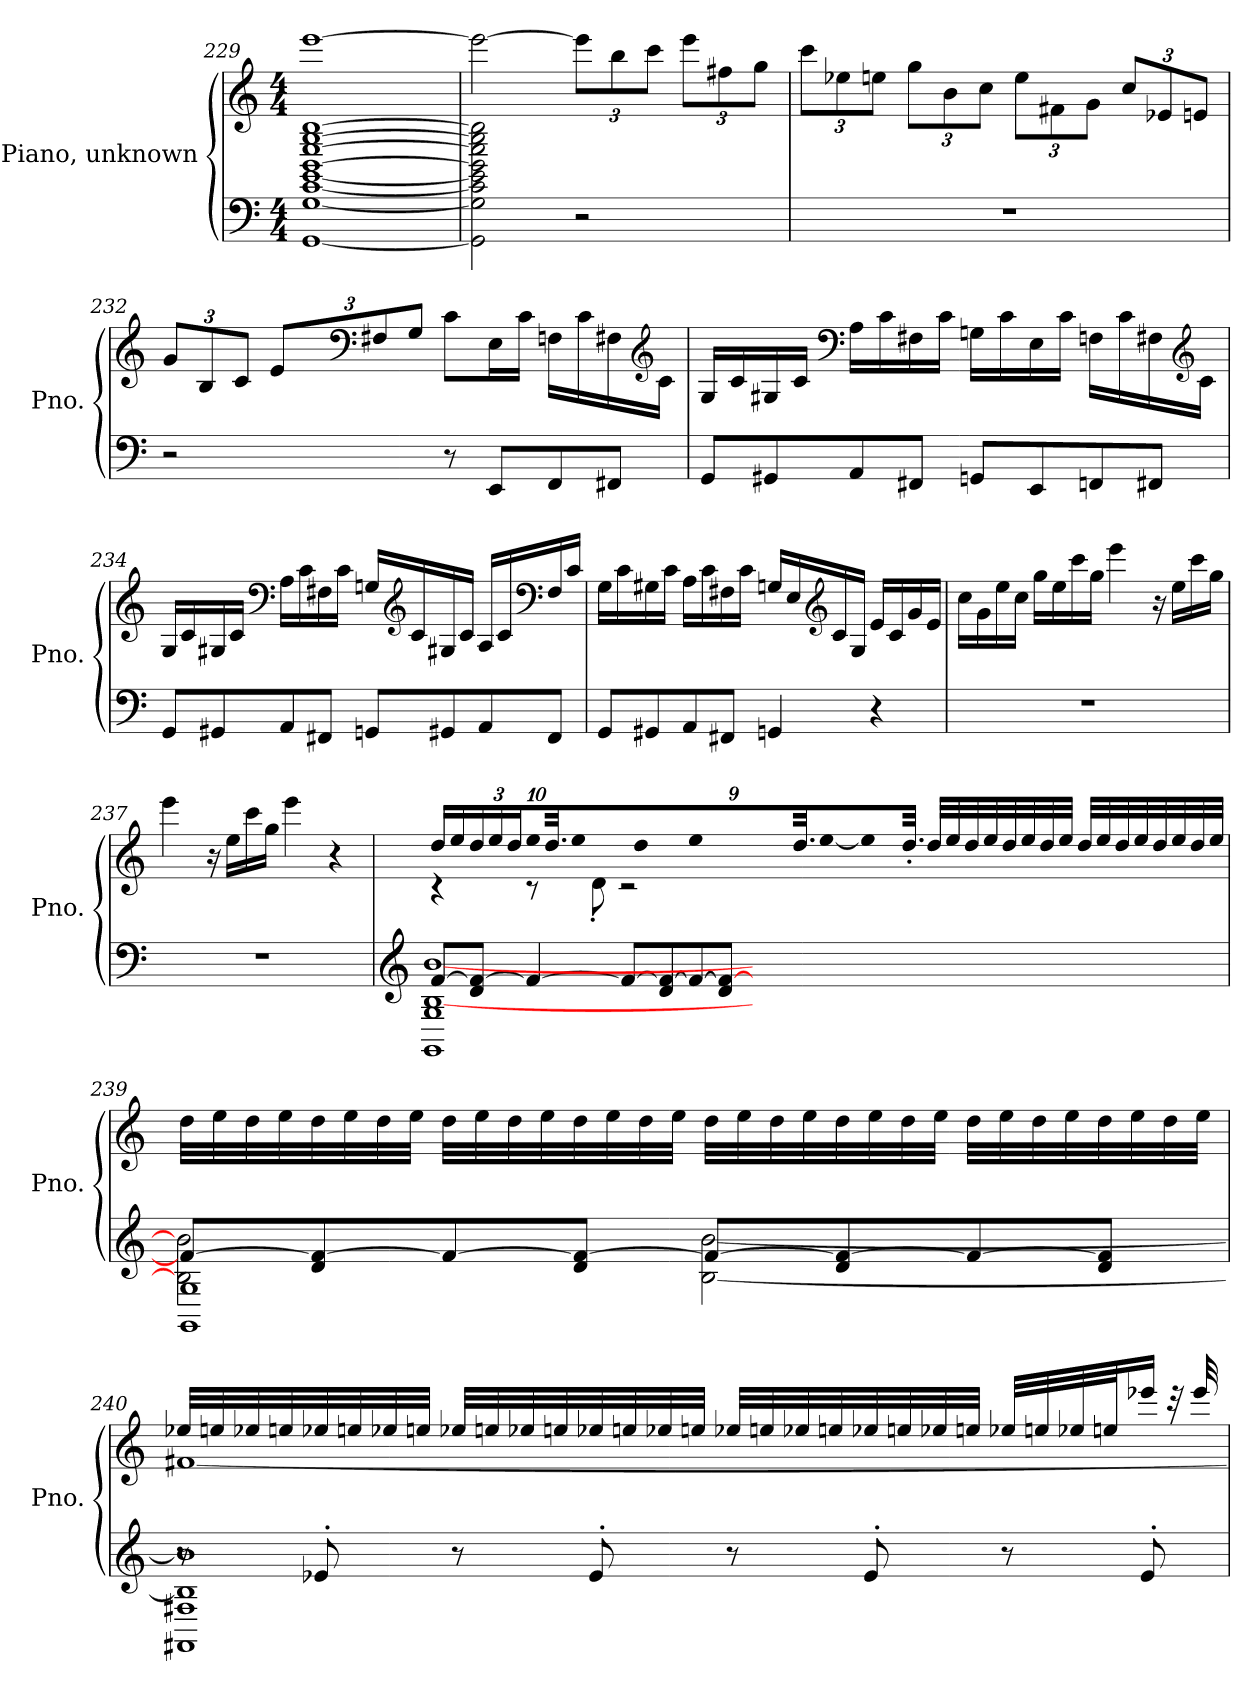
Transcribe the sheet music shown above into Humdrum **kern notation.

**kern	**kern
*part1	*part1
*staff2	*staff1
*I"Piano, unknown	*
*I'Pno.	*
*clefF4	*clefG2
*k[]	*k[]
*M4/4	*M4/4
=229	=229
[1GG [1G [1c [1e [1g [1cc [1ee [1gg	[1eee
=230	=230
2GG\] 2G\] 2c\] 2e\] 2g\] 2cc\] 2ee\] 2gg\]	2eee\_
*	*Xbrackettup
2r	12eee\L]
.	12bb\
.	12ccc\J
.	12eee\L
.	12ff#X\
.	12gg\J
!!LO:PB:g=z
=231	=231
1r	12ccc\L
.	12ee-X\
.	12een\J
.	12gg\L
.	12b\
.	12cc\J
.	12ee\L
.	12f#X\
.	12g\J
.	12cc/L
.	12e-X/
.	12en/J
=232	=232
2r	12g/L
.	12B/
.	12c/J
.	12e/L
*	*clefF4
.	12F#X/
.	12G/J
8r	8c\L
8EE/L	16E\L
.	16c\JJ
8FF/	16Fn\LL
.	16c\
8FF#X/J	16F#X\
*	*clefG2
.	16c\JJ
!!LO:LB:g=z
=233	=233
8GG/L	16G/LL
.	16c/
8GG#X/	16G#X/
.	16c/JJ
*	*clefF4
8AA/	16A\LL
.	16c\
8FF#X/J	16F#X\
.	16c\JJ
8GGn/L	16Gn\LL
.	16c\
8EE/	16E\
.	16c\JJ
8FFn/	16Fn\LL
.	16c\
8FF#X/J	16F#X\
*	*clefG2
.	16c\JJ
!!LO:LB:g=z
=234	=234
8GG/L	16G/LL
.	16c/
8GG#X/	16G#X/
.	16c/JJ
*	*clefF4
8AA/	16A\LL
.	16c\
8FF#X/J	16F#X\
.	16c\JJ
8GGn/L	16Gn/LL
*	*clefG2
.	16c/
8GG#X/	16G#X/
.	16c/JJ
8AA/	16A/LL
.	16c/
*	*clefF4
8FF#/J	16F#/
.	16c/JJ
=235	=235
8GG/L	16G\LL
.	16c\
8GG#X/	16G#X\
.	16c\JJ
8AA/	16A\LL
.	16c\
8FF#X/J	16F#X\
.	16c\JJ
4GGn/	16Gn/LL
.	16E/
*	*clefG2
.	16c/
.	16G/JJ
4r	16e/LL
.	16c/
.	16g/
.	16e/JJ
!!LO:LB:g=z
=236	=236
1r	16cc\LL
.	16g\
.	16ee\
.	16cc\JJ
.	16gg\LL
.	16ee\
.	16ccc\
.	16gg\JJ
.	4eee\
.	16r
.	16ee\LL
.	16ccc\
.	16gg\JJ
=237	=237
1r	4eee\
.	16r
.	16ee\LL
.	16ccc\
.	16gg\JJ
.	4eee\
.	4r
!!LO:LB:g=z
=238	=238
*clefG2	*
*^	*^
[8f/L	1GG 1G [1B [1b	16dd/LL	4r
.	.	16ee/	.
8d/ 8f/_J	.	24dd/	.
.	.	24ee/	.
.	.	24dd/	.
!	!	!LO:N:vis=64	!
4f/_	.	640%9ee/KL	8r
.	.	36.dd/	.
!	!	!LO:N:vis=32	!
.	.	1920%53ee/	.
!	!	!LO:N:vis=32	!
.	.	1920%53dd/	.
!	!	!LO:N:vis=32	!
.	.	1920%53ee/	.
.	.	.	8d'\
.	.	1920ryy	.
.	.	36.dd/	.
!	!	!LO:N:vis=64	!
.	.	[640%9ee/L	.
!	!	!LO:N:vis=64	!
.	.	640%9ee/J]	.
.	.	36.dd'/JJJ	.
8f/L_	.	.	2r
.	.	32dd/LLL	.
.	.	32ee/	.
.	.	32dd/	.
.	.	32ee/	.
8d/ 8f/_	.	.	.
.	.	32dd/	.
.	.	32ee/	.
.	.	32dd/	.
.	.	32ee/JJJ	.
8f/_	.	.	.
.	.	32dd/LLL	.
.	.	32ee/	.
.	.	32dd/	.
.	.	32ee/	.
8d/ 8f/_J	.	.	.
.	.	32dd/	.
.	.	32ee/	.
.	.	32dd/	.
.	.	32ee/JJJ	.
1920ryy	1920ryy	.	1920ryy
*	*	*v	*v
!!LO:LB:g=z
=239	=239	=239
*	*^	*
8f/L_	2B\] 2b\]	1GG 1G	32dd\LLL
.	.	.	32ee\
.	.	.	32dd\
.	.	.	32ee\
8d/ 8f/_	.	.	32dd\
.	.	.	32ee\
.	.	.	32dd\
.	.	.	32ee\JJJ
8f/_	.	.	32dd\LLL
.	.	.	32ee\
.	.	.	32dd\
.	.	.	32ee\
8d/ 8f/_J	.	.	32dd\
.	.	.	32ee\
.	.	.	32dd\
.	.	.	32ee\JJJ
8f/L_	[2B\ [2b\	.	32dd\LLL
.	.	.	32ee\
.	.	.	32dd\
.	.	.	32ee\
8d/ 8f/_	.	.	32dd\
.	.	.	32ee\
.	.	.	32dd\
.	.	.	32ee\JJJ
8f/_	.	.	32dd\LLL
.	.	.	32ee\
.	.	.	32dd\
.	.	.	32ee\
8d/ 8f/]J	.	.	32dd\
.	.	.	32ee\
.	.	.	32dd\
.	.	.	32ee\JJJ
!!LO:PB:g=z
=240	=240	=240	=240
*	*	*	*^
8r	1B] 1b]	1FF#X 1F#X	32ee-X/LLL	[1f#X
.	.	.	32een/	.
.	.	.	32ee-X/	.
.	.	.	32een/	.
8e-X'/	.	.	32ee-X/	.
.	.	.	32een/	.
.	.	.	32ee-X/	.
.	.	.	32een/JJJ	.
8r	.	.	32ee-X/LLL	.
.	.	.	32een/	.
.	.	.	32ee-X/	.
.	.	.	32een/	.
8e-'/	.	.	32ee-X/	.
.	.	.	32een/	.
.	.	.	32ee-X/	.
.	.	.	32een/JJJ	.
8r	.	.	32ee-X/LLL	.
.	.	.	32een/	.
.	.	.	32ee-X/	.
.	.	.	32een/	.
8e-'/	.	.	32ee-X/	.
.	.	.	32een/	.
.	.	.	32ee-X/	.
.	.	.	32een/JJJ	.
8r	.	.	32ee-X/LLL	.
.	.	.	32een/	.
.	.	.	32ee-X/	.
.	.	.	32een/J	.
8e-'/	.	.	16eee-X/JJ	.
.	.	.	32r	.
.	.	.	32eee-/	.
*v	*v	*v	*	*
*	*v	*v
=	=
*-	*-
